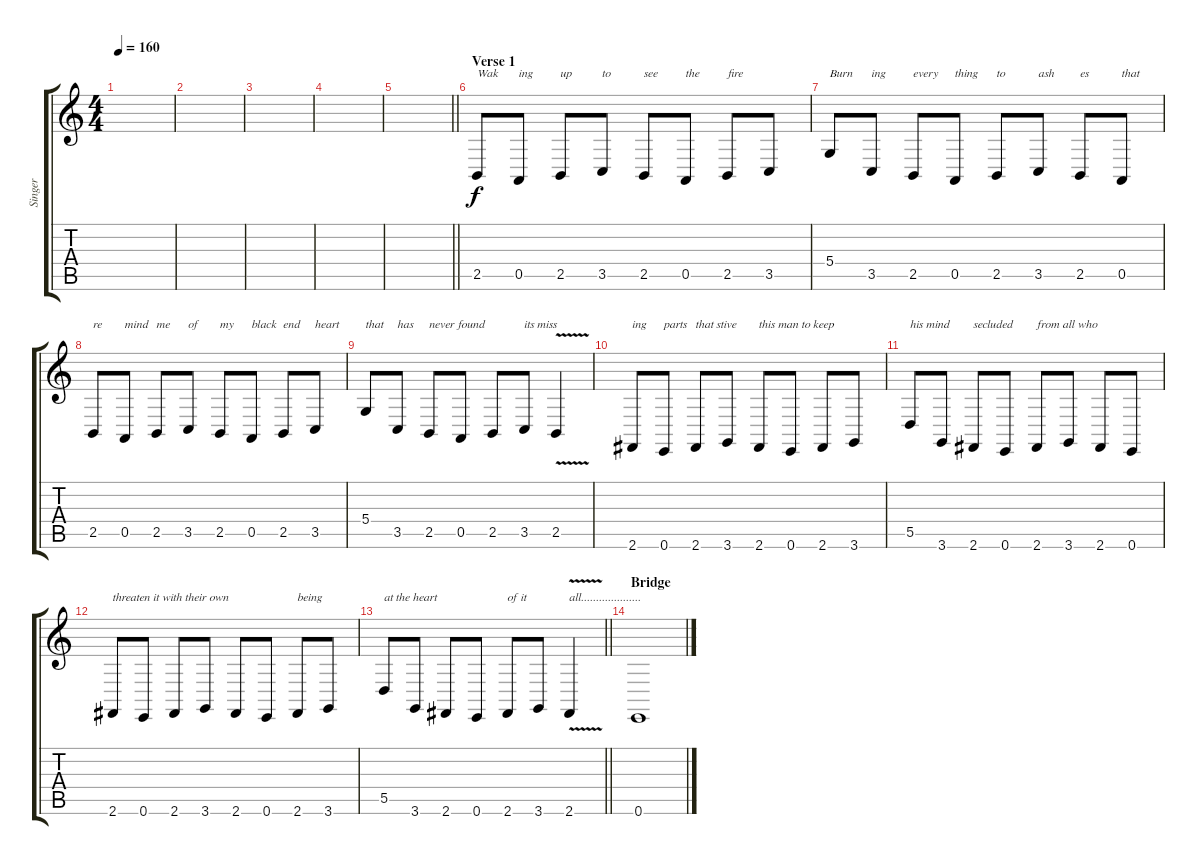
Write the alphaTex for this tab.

\track ("Singer" "Singer") {instrument lead2sawtooth}
\staff {score tabs}
\tuning (E4 B3 G3 D3 A2 E2) {hide}
\ts (4 4)
\tempo 160
\clef g2
\ks c
|
|
|
|
\barLineRight lightlight
|
\section ("" "Verse 1")
2.5.8{txt "Wak"} 0.5.8{txt "ing"} 2.5.8{txt "up"} 3.5.8{txt "to "} 2.5.8{txt "see"} 0.5.8{txt "the"} 2.5.8{txt "fire"} 3.5.8 |
5.4.8{txt "Burn"} 3.5.8{txt "ing"} 2.5.8{txt "every"} 0.5.8{txt "thing"} 2.5.8{txt "to"} 3.5.8{txt "ash"} 2.5.8{txt "es"} 0.5.8{txt "that"} |
2.5.8{txt "re"} 0.5.8{txt "mind"} 2.5.8{txt "me"} 3.5.8{txt "of"} 2.5.8{txt "my "} 0.5.8{txt "black"} 2.5.8{txt "end"} 3.5.8{txt "heart"} |
5.4.8{txt "that"} 3.5.8{txt "has"} 2.5.8{txt "never found"} 0.5.8 2.5.8 3.5.8{txt "its miss"} 2.5{v}.4 |
2.6.8{txt "ing"} 0.6.8{txt "parts"} 2.6.8{txt "that stive"} 3.6.8 2.6.8{txt "this man to keep "} 0.6.8 2.6.8 3.6.8 |
5.5.8{txt "his mind"} 3.6.8 2.6.8{txt "secluded"} 0.6.8 2.6.8{txt "from all who"} 3.6.8 2.6.8 0.6.8 |
2.6.8{txt "threaten it with their own"} 0.6.8 2.6.8 3.6.8 2.6.8 0.6.8 2.6.8{txt "being"} 3.6.8 |
\barLineRight lightlight
5.5.8{txt "at the heart "} 3.6.8 2.6.8 0.6.8 2.6.8{txt "of it"} 3.6.8 2.6{v}.4{txt "all...................."} |
\section ("" "Bridge")
0.6.1
